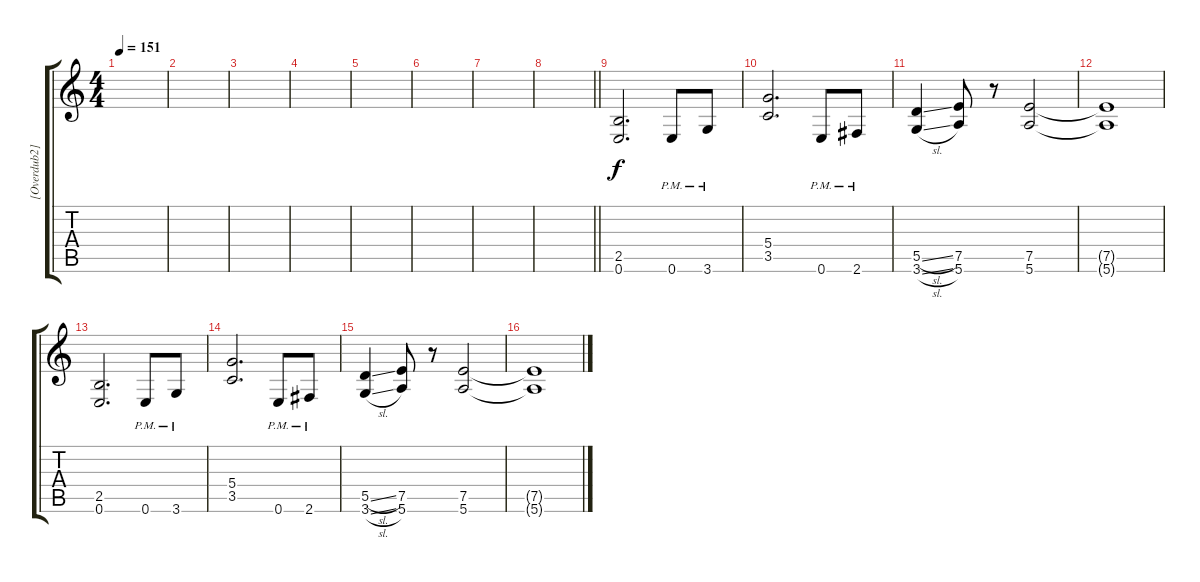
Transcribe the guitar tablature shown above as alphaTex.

\track ("[Overdub2]" "[Overdub2]") {instrument distortionguitar}
\staff {score tabs}
\tuning (E4 B3 G3 D3 A2 E2) {hide}
\ts (4 4)
\tempo 151
\clef g2
\ks c
|
|
|
|
|
|
|
\barLineRight lightlight
|
(2.5 0.6).2{d dy f} 0.6{pm}.8 3.6{pm}.8 |
(5.4 3.5).2{d} 0.6{pm}.8 2.6{pm}.8 |
(5.5{sl} 3.6{sl}).4 (7.5 5.6).8 r.8 (7.5 5.6).2 |
(7.5{t} 5.6{t}).1 |
(2.5 0.6).2{d} 0.6{pm}.8 3.6{pm}.8 |
(5.4 3.5).2{d} 0.6{pm}.8 2.6{pm}.8 |
(5.5{sl} 3.6{sl}).4 (7.5 5.6).8 r.8 (7.5 5.6).2 |
(7.5{t} 5.6{t}).1
